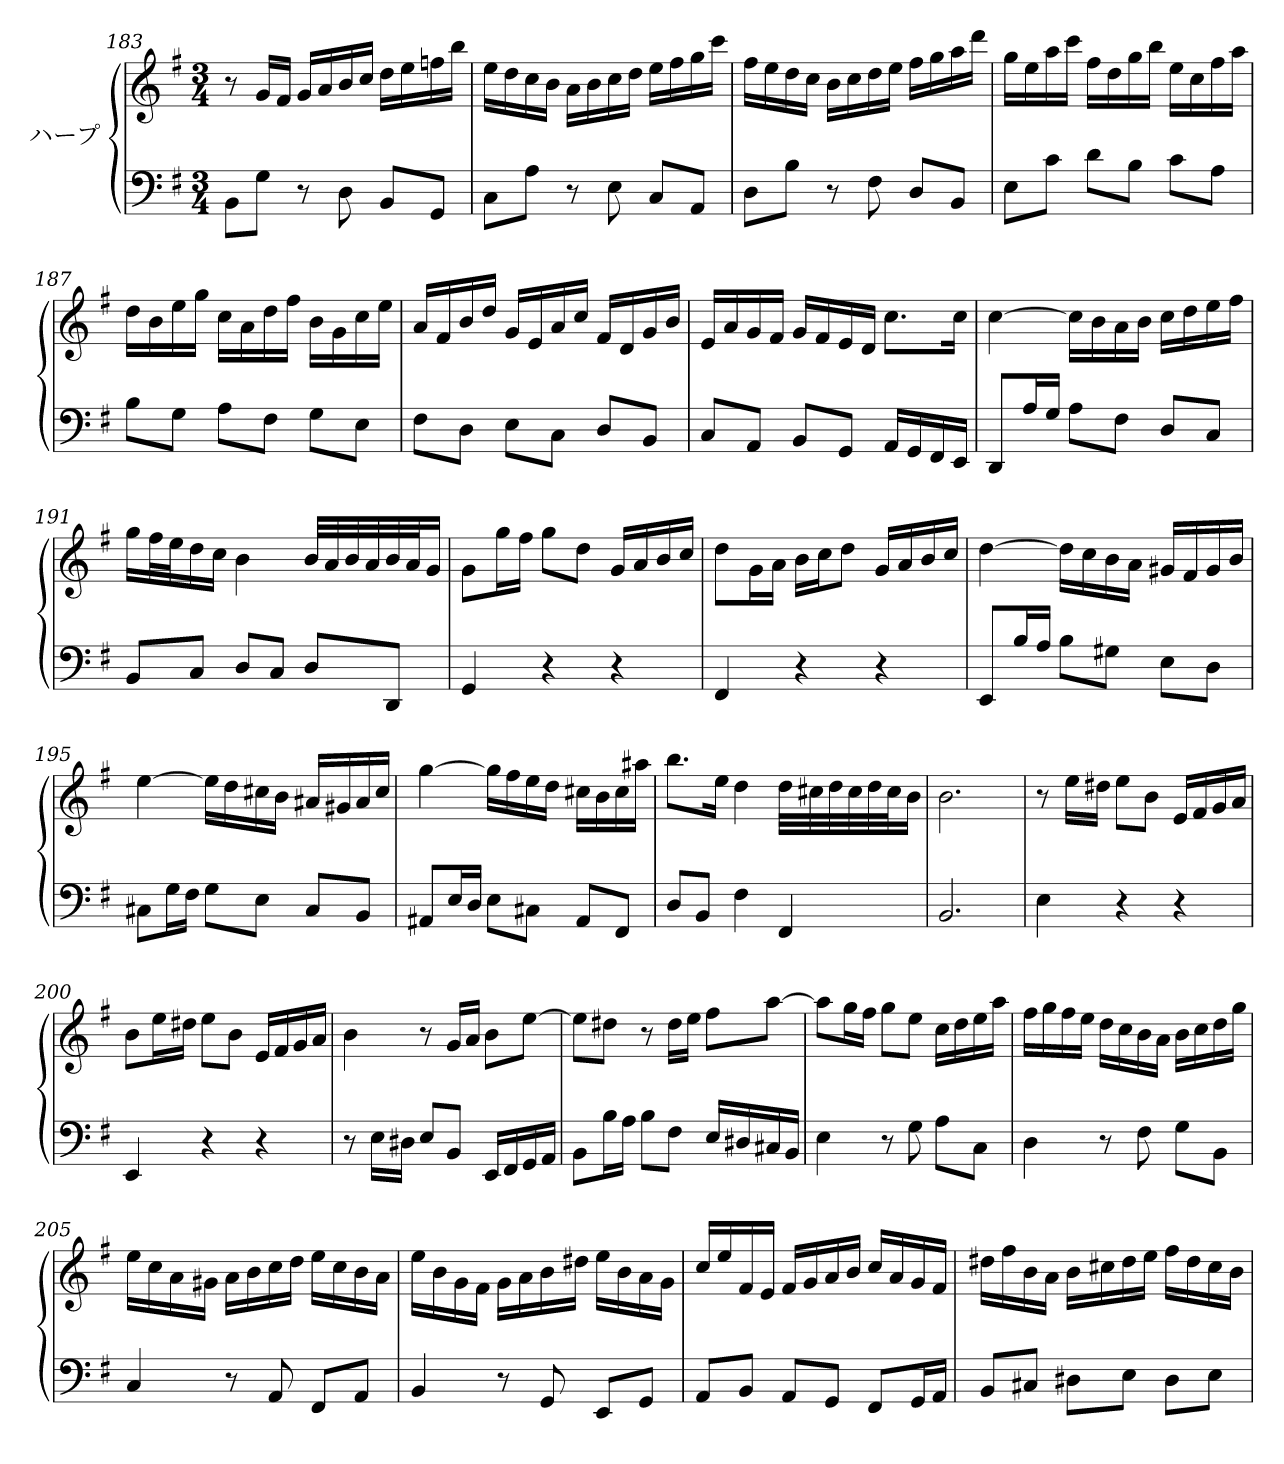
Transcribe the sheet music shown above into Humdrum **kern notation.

**kern	**kern
*part1	*part1
*staff2	*staff1
*I"ハープ	*
!!LO:LB:g=z
*clefF4	*clefG2
*k[f#]	*k[f#]
*M3/4	*M3/4
=183	=183
8BB\L	8r
8G\J	16g/LL
.	16f#/JJ
8r	16g/LL
.	16a/
8D\	16b/
.	16cc/JJ
8BB/L	16dd\LL
.	16ee\
8GG/J	16ffn\
.	16bb\JJ
=184	=184
8C\L	16ee\LL
.	16dd\
8A\J	16cc\
.	16b\JJ
8r	16a\LL
.	16b\
8E\	16cc\
.	16dd\JJ
8C/L	16ee\LL
.	16ff#\
8AA/J	16gg\
.	16ccc\JJ
=185	=185
8D\L	16ff#\LL
.	16ee\
8B\J	16dd\
.	16cc\JJ
8r	16b\LL
.	16cc\
8F#\	16dd\
.	16ee\JJ
8D/L	16ff#\LL
.	16gg\
8BB/J	16aa\
.	16ddd\JJ
=186	=186
8E\L	16gg\LL
.	16ee\
8c\J	16aa\
.	16ccc\JJ
8d\L	16ff#\LL
.	16dd\
8B\J	16gg\
.	16bb\JJ
8c\L	16ee\LL
.	16cc\
8A\J	16ff#\
.	16aa\JJ
!!LO:LB:g=z
=187	=187
8B\L	16dd\LL
.	16b\
8G\J	16ee\
.	16gg\JJ
8A\L	16cc\LL
.	16a\
8F#\J	16dd\
.	16ff#\JJ
8G\L	16b\LL
.	16g\
8E\J	16cc\
.	16ee\JJ
=188	=188
8F#\L	16a/LL
.	16f#/
8D\J	16b/
.	16dd/JJ
8E\L	16g/LL
.	16e/
8C\J	16a/
.	16cc/JJ
8D/L	16f#/LL
.	16d/
8BB/J	16g/
.	16b/JJ
=189	=189
8C/L	16e/LL
.	16a/
8AA/J	16g/
.	16f#/JJ
8BB/L	16g/LL
.	16f#/
8GG/J	16e/
.	16d/JJ
16AA/LL	8.cc\L
16GG/	.
16FF#/	.
16EE/JJ	16cc\Jk
=190	=190
8DD/L	[4cc\
16A/L	.
16G/JJ	.
8A\L	16cc\LL]
.	16b\
8F#\J	16a\
.	16b\JJ
8D/L	16cc\LL
.	16dd\
8C/J	16ee\
.	16ff#\JJ
!!LO:LB:g=z
=191	=191
8BB/L	16gg\LL
.	32ff#\L
.	32ee\J
8C/J	16dd\
.	16cc\JJ
8D/L	4b\
8C/J	.
8D/L	32b/LLL
.	32a/
.	32b/
.	32a/
8DD/J	32b/
.	32a/J
.	16g/JJ
=192	=192
4GG/	8g\L
.	16gg\L
.	16ff#\JJ
4r	8gg\L
.	8dd\J
4r	16g/LL
.	16a/
.	16b/
.	16cc/JJ
=193	=193
4FF#/	8dd\L
.	16g\L
.	16a\JJ
4r	16b\LL
.	16cc\J
.	8dd\J
4r	16g/LL
.	16a/
.	16b/
.	16cc/JJ
=194	=194
8EE/L	[4dd\
16B/L	.
16A/JJ	.
8B\L	16dd\LL]
.	16cc\
8G#X\J	16b\
.	16a\JJ
8E\L	16g#X/LL
.	16f#/
8D\J	16g#/
.	16b/JJ
!!LO:LB:g=z
=195	=195
8C#X\L	[4ee\
16G\L	.
16F#\JJ	.
8G\L	16ee\LL]
.	16dd\
8E\J	16cc#X\
.	16b\JJ
8C#/L	16a#X/LL
.	16g#X/
8BB/J	16a#/
.	16cc#/JJ
=196	=196
8AA#X/L	[4gg\
16E/L	.
16D/JJ	.
8E\L	16gg\LL]
.	16ff#\
8C#X\J	16ee\
.	16dd\JJ
8AA#/L	16cc#X\LL
.	16b\
8FF#/J	16cc#\
.	16aa#X\JJ
=197	=197
8D/L	8.bb\L
8BB/J	.
.	16ee\Jk
4F#\	4dd\
4FF#/	32dd\LLL
.	32cc#X\
.	32dd\
.	32cc#\
.	32dd\
.	32cc#\J
.	16b\JJ
=198	=198
2.BB/	2.b\
!!LO:LB:g=z
=199	=199
4E\	8r
.	16ee\LL
.	16dd#X\JJ
4r	8ee\L
.	8b\J
4r	16e/LL
.	16f#/
.	16g/
.	16a/JJ
=200	=200
4EE/	8b\L
.	16ee\L
.	16dd#X\JJ
4r	8ee\L
.	8b\J
4r	16e/LL
.	16f#/
.	16g/
.	16a/JJ
=201	=201
8r	4b\
16E\LL	.
16D#X\JJ	.
8E/L	8r
8BB/J	16g/LL
.	16a/JJ
16EE/LL	8b\L
16FF#/	.
16GG/	[8ee\J
16AA/JJ	.
=202	=202
8BB\L	8ee\L]
16B\L	8dd#X\J
16A\JJ	.
8B\L	8r
8F#\J	16dd#\LL
.	16ee\JJ
16E/LL	8ff#\L
16D#X/	.
16C#X/	[8aa\J
16BB/JJ	.
!!LO:PB:g=z
=203	=203
4E\	8aa\L]
.	16gg\L
.	16ff#\JJ
8r	8gg\L
8G\	8ee\J
8A\L	16cc\LL
.	16dd\
8C\J	16ee\
.	16aa\JJ
=204	=204
4D\	16ff#\LL
.	16gg\
.	16ff#\
.	16ee\JJ
8r	16dd\LL
.	16cc\
8F#\	16b\
.	16a\JJ
8G\L	16b\LL
.	16cc\
8BB\J	16dd\
.	16gg\JJ
=205	=205
4C/	16ee\LL
.	16cc\
.	16a\
.	16g#X\JJ
8r	16a\LL
.	16b\
8AA/	16cc\
.	16dd\JJ
8FF#/L	16ee\LL
.	16cc\
8AA/J	16b\
.	16a\JJ
=206	=206
4BB/	16ee\LL
.	16b\
.	16g\
.	16f#\JJ
8r	16g\LL
.	16a\
8GG/	16b\
.	16dd#X\JJ
8EE/L	16ee\LL
.	16b\
8GG/J	16a\
.	16g\JJ
!!LO:LB:g=z
=207	=207
8AA/L	16cc/LL
.	16ee/
8BB/J	16f#/
.	16e/JJ
8AA/L	16f#/LL
.	16g/
8GG/J	16a/
.	16b/JJ
8FF#/L	16cc/LL
.	16a/
16GG/L	16g/
16AA/JJ	16f#/JJ
=208	=208
8BB/L	16dd#X\LL
.	16ff#\
8C#X/J	16b\
.	16a\JJ
8D#X\L	16b\LL
.	16cc#X\
8E\J	16dd#\
.	16ee\JJ
8D#\L	16ff#\LL
.	16dd#\
8E\J	16cc#\
.	16b\JJ
=	=
*-	*-
